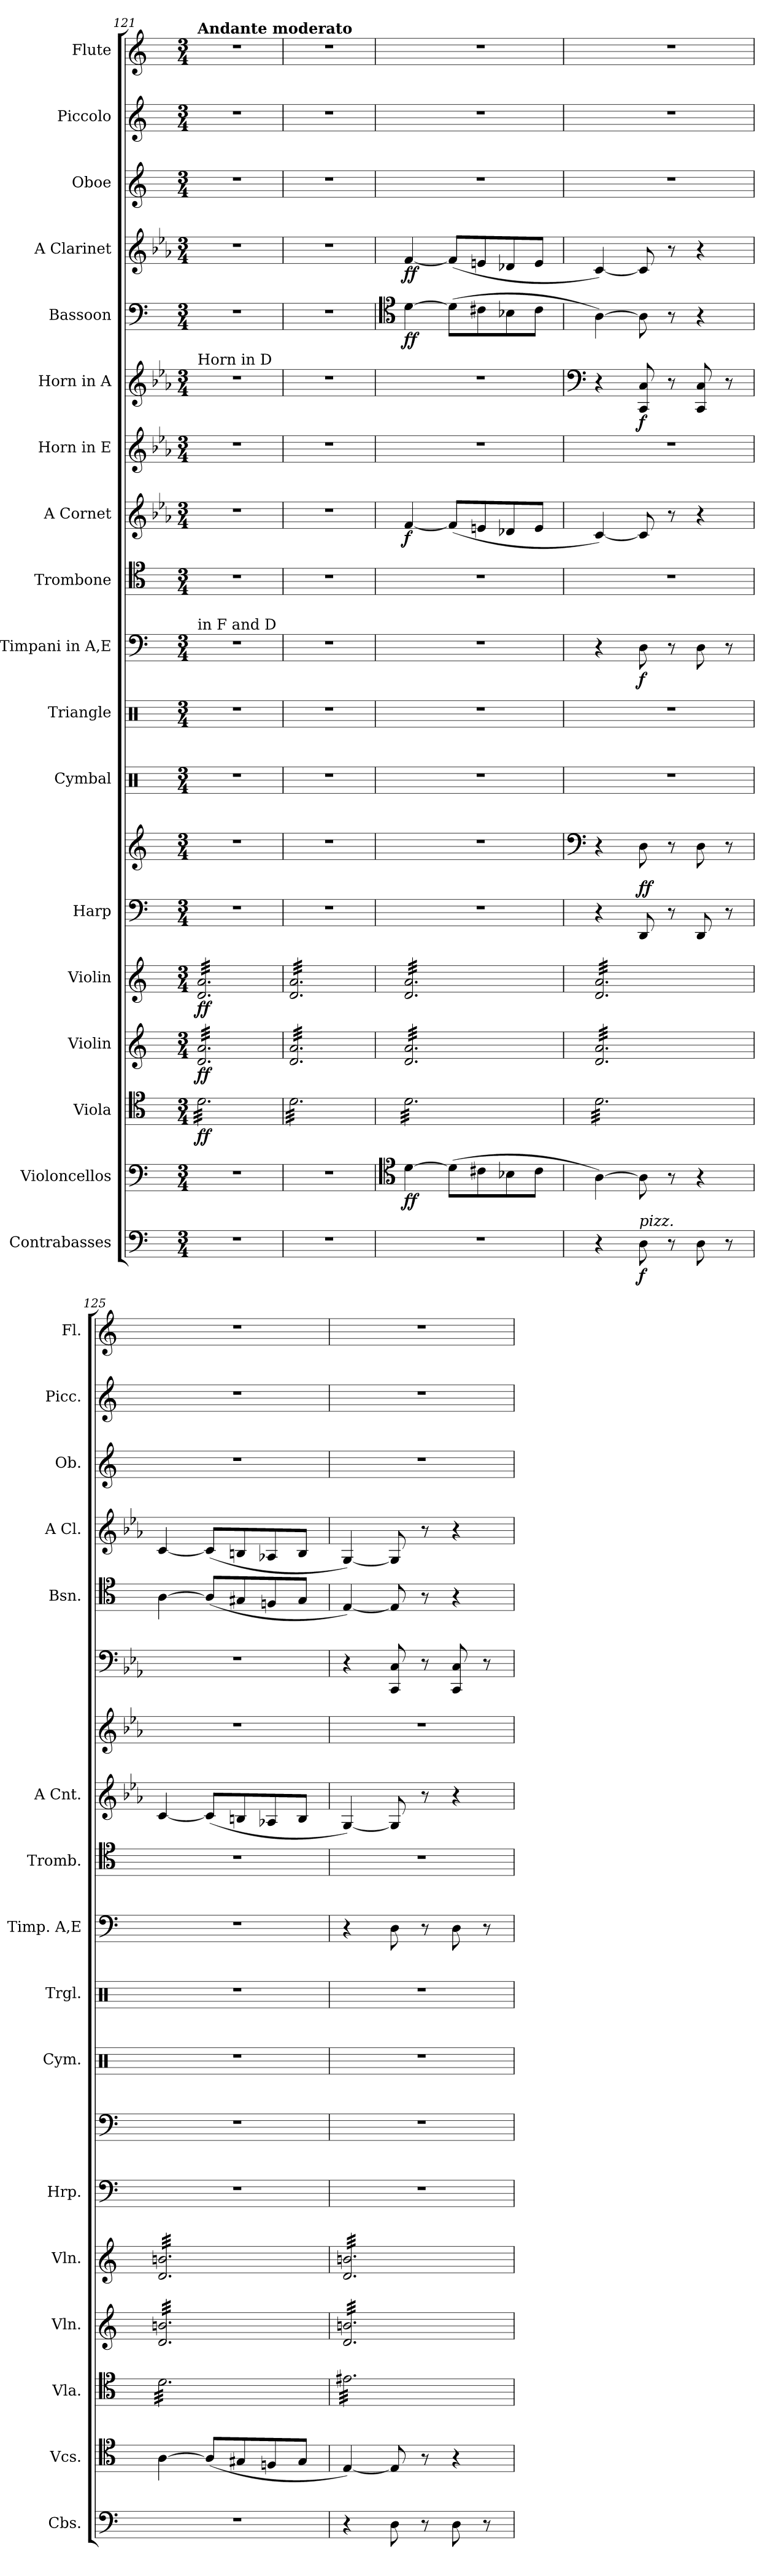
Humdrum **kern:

**kern	**dynam	**kern	**dynam	**kern	**dynam	**kern	**dynam	**kern	**dynam	**kern	**kern	**dynam	**kern	**kern	**kern	**dynam	**kern	**kern	**dynam	**kern	**kern	**dynam	**kern	**dynam	**kern	**dynam	**kern	**kern	**kern
*part18	*part18	*part17	*part17	*part16	*part16	*part15	*part15	*part14	*part14	*part13	*part13	*part13	*part12	*part11	*part10	*part10	*part9	*part8	*part8	*part7	*part6	*part6	*part5	*part5	*part4	*part4	*part3	*part2	*part1
*staff19	*staff19	*staff18	*staff18	*staff17	*staff17	*staff16	*staff16	*staff15	*staff15	*staff14	*staff13	*staff13/14	*staff12	*staff11	*staff10	*staff10	*staff9	*staff8	*staff8	*staff7	*staff6	*staff6	*staff5	*staff5	*staff4	*staff4	*staff3	*staff2	*staff1
*I"Contrabasses	*	*I"Violoncellos	*	*I"Viola	*	*I"Violin	*	*I"Violin	*	*I"Harp	*	*	*I"Cymbal	*I"Triangle	*I"Timpani in A,E	*	*I"Trombone	*I"A Cornet	*	*I"Horn in E	*I"Horn in A	*	*I"Bassoon	*	*I"A Clarinet	*	*I"Oboe	*I"Piccolo	*I"Flute
*I'Cbs.	*	*I'Vcs.	*	*I'Vla.	*	*I'Vln.	*	*I'Vln.	*	*I'Hrp.	*	*	*I'Cym.	*I'Trgl.	*I'Timp. A,E	*	*I'Tromb.	*I'A Cnt.	*	*	*	*	*I'Bsn.	*	*I'A Cl.	*	*I'Ob.	*I'Picc.	*I'Fl.
*clefF4	*	*clefF4	*	*clefC4	*	*clefG2	*	*clefG2	*	*clefF4	*clefG2	*	*clefX	*clefX	*clefF4	*	*clefC4	*clefG2	*	*clefG2	*clefG2	*	*clefF4	*	*clefG2	*	*clefG2	*clefG2	*clefG2
*ITrd7c12	*	*	*	*	*	*	*	*	*	*	*	*	*	*	*	*	*	*ITrd2c3	*	*ITrd2c3	*ITrd2c3	*	*	*	*ITrd2c3	*	*	*ITrd-7c-12	*
*k[]	*	*k[]	*	*k[]	*	*k[]	*	*k[]	*	*k[]	*k[]	*	*k[]	*k[]	*k[]	*	*k[]	*k[]	*	*k[]	*k[]	*	*k[]	*	*k[]	*	*k[]	*k[]	*k[]
*M3/4	*	*M3/4	*	*M3/4	*	*M3/4	*	*M3/4	*	*M3/4	*M3/4	*	*M3/4	*M3/4	*M3/4	*	*M3/4	*M3/4	*	*M3/4	*M3/4	*	*M3/4	*	*M3/4	*	*M3/4	*M3/4	*M3/4
*MM58	*	*MM58	*	*MM58	*	*MM58	*	*MM58	*	*MM58	*MM58	*	*MM58	*MM58	*MM58	*	*MM58	*MM58	*	*MM58	*MM58	*	*MM58	*	*MM58	*	*MM58	*MM58	*MM58
=121	=121	=121	=121	=121	=121	=121	=121	=121	=121	=121	=121	=121	=121	=121	=121	=121	=121	=121	=121	=121	=121	=121	=121	=121	=121	=121	=121	=121	=121
!	!	!	!	!	!	!	!	!	!	!	!	!	!	!	!	!	!	!	!	!	!	!	!	!	!	!	!	!	!LO:TX:a:B:t=Andante moderato
!	!	!	!	!	!	!	!	!	!	!	!	!	!	!	!	!	!	!	!	!	!LO:TX:a:t=Horn in D	!	!	!	!	!	!	!	!
!	!	!	!	!	!	!	!	!	!	!	!	!	!	!	!LO:TX:a:t=in F and D	!	!	!	!	!	!	!	!	!	!	!	!	!	!
!	!	!	!	!	!LO:DY:b	!	!LO:DY:b	!	!LO:DY:b	!	!	!	!	!	!	!	!	!	!	!	!	!	!	!	!	!	!	!	!
*	*	*	*	*tremolo	*	*	*	*	*	*	*	*	*	*	*	*	*	*	*	*	*	*	*	*	*	*	*	*	*
*	*	*	*	*	*	*tremolo	*	*	*	*	*	*	*	*	*	*	*	*	*	*	*	*	*	*	*	*	*	*	*
*	*	*	*	*	*	*	*	*tremolo	*	*	*	*	*	*	*	*	*	*	*	*	*	*	*	*	*	*	*	*	*
2.r	.	2.r	.	32d\LLL	ff	32d/ 32a/LLL	ff	32d/ 32a/LLL	ff	2.r	2.r	.	2.r	2.r	2.r	.	2.r	2.r	.	2.r	2.r	.	2.r	.	2.r	.	2.r	2.r	2.r
.	.	.	.	32d\	.	32d/ 32a/	.	32d/ 32a/	.	.	.	.	.	.	.	.	.	.	.	.	.	.	.	.	.	.	.	.	.
.	.	.	.	32d\	.	32d/ 32a/	.	32d/ 32a/	.	.	.	.	.	.	.	.	.	.	.	.	.	.	.	.	.	.	.	.	.
.	.	.	.	32d\	.	32d/ 32a/	.	32d/ 32a/	.	.	.	.	.	.	.	.	.	.	.	.	.	.	.	.	.	.	.	.	.
.	.	.	.	32d\	.	32d/ 32a/	.	32d/ 32a/	.	.	.	.	.	.	.	.	.	.	.	.	.	.	.	.	.	.	.	.	.
.	.	.	.	32d\	.	32d/ 32a/	.	32d/ 32a/	.	.	.	.	.	.	.	.	.	.	.	.	.	.	.	.	.	.	.	.	.
.	.	.	.	32d\	.	32d/ 32a/	.	32d/ 32a/	.	.	.	.	.	.	.	.	.	.	.	.	.	.	.	.	.	.	.	.	.
.	.	.	.	32d\	.	32d/ 32a/	.	32d/ 32a/	.	.	.	.	.	.	.	.	.	.	.	.	.	.	.	.	.	.	.	.	.
.	.	.	.	32d\	.	32d/ 32a/	.	32d/ 32a/	.	.	.	.	.	.	.	.	.	.	.	.	.	.	.	.	.	.	.	.	.
.	.	.	.	32d\	.	32d/ 32a/	.	32d/ 32a/	.	.	.	.	.	.	.	.	.	.	.	.	.	.	.	.	.	.	.	.	.
.	.	.	.	32d\	.	32d/ 32a/	.	32d/ 32a/	.	.	.	.	.	.	.	.	.	.	.	.	.	.	.	.	.	.	.	.	.
.	.	.	.	32d\	.	32d/ 32a/	.	32d/ 32a/	.	.	.	.	.	.	.	.	.	.	.	.	.	.	.	.	.	.	.	.	.
.	.	.	.	32d\	.	32d/ 32a/	.	32d/ 32a/	.	.	.	.	.	.	.	.	.	.	.	.	.	.	.	.	.	.	.	.	.
.	.	.	.	32d\	.	32d/ 32a/	.	32d/ 32a/	.	.	.	.	.	.	.	.	.	.	.	.	.	.	.	.	.	.	.	.	.
.	.	.	.	32d\	.	32d/ 32a/	.	32d/ 32a/	.	.	.	.	.	.	.	.	.	.	.	.	.	.	.	.	.	.	.	.	.
.	.	.	.	32d\	.	32d/ 32a/	.	32d/ 32a/	.	.	.	.	.	.	.	.	.	.	.	.	.	.	.	.	.	.	.	.	.
.	.	.	.	32d\	.	32d/ 32a/	.	32d/ 32a/	.	.	.	.	.	.	.	.	.	.	.	.	.	.	.	.	.	.	.	.	.
.	.	.	.	32d\	.	32d/ 32a/	.	32d/ 32a/	.	.	.	.	.	.	.	.	.	.	.	.	.	.	.	.	.	.	.	.	.
.	.	.	.	32d\	.	32d/ 32a/	.	32d/ 32a/	.	.	.	.	.	.	.	.	.	.	.	.	.	.	.	.	.	.	.	.	.
.	.	.	.	32d\	.	32d/ 32a/	.	32d/ 32a/	.	.	.	.	.	.	.	.	.	.	.	.	.	.	.	.	.	.	.	.	.
.	.	.	.	32d\	.	32d/ 32a/	.	32d/ 32a/	.	.	.	.	.	.	.	.	.	.	.	.	.	.	.	.	.	.	.	.	.
.	.	.	.	32d\	.	32d/ 32a/	.	32d/ 32a/	.	.	.	.	.	.	.	.	.	.	.	.	.	.	.	.	.	.	.	.	.
.	.	.	.	32d\	.	32d/ 32a/	.	32d/ 32a/	.	.	.	.	.	.	.	.	.	.	.	.	.	.	.	.	.	.	.	.	.
.	.	.	.	32d\JJJ	.	32d/ 32a/JJJ	.	32d/ 32a/JJJ	.	.	.	.	.	.	.	.	.	.	.	.	.	.	.	.	.	.	.	.	.
=122	=122	=122	=122	=122	=122	=122	=122	=122	=122	=122	=122	=122	=122	=122	=122	=122	=122	=122	=122	=122	=122	=122	=122	=122	=122	=122	=122	=122	=122
2.r	.	2.r	.	32d\LLL	.	32d/ 32a/LLL	.	32d/ 32a/LLL	.	2.r	2.r	.	2.r	2.r	2.r	.	2.r	2.r	.	2.r	2.r	.	2.r	.	2.r	.	2.r	2.r	2.r
.	.	.	.	32d\	.	32d/ 32a/	.	32d/ 32a/	.	.	.	.	.	.	.	.	.	.	.	.	.	.	.	.	.	.	.	.	.
.	.	.	.	32d\	.	32d/ 32a/	.	32d/ 32a/	.	.	.	.	.	.	.	.	.	.	.	.	.	.	.	.	.	.	.	.	.
.	.	.	.	32d\	.	32d/ 32a/	.	32d/ 32a/	.	.	.	.	.	.	.	.	.	.	.	.	.	.	.	.	.	.	.	.	.
.	.	.	.	32d\	.	32d/ 32a/	.	32d/ 32a/	.	.	.	.	.	.	.	.	.	.	.	.	.	.	.	.	.	.	.	.	.
.	.	.	.	32d\	.	32d/ 32a/	.	32d/ 32a/	.	.	.	.	.	.	.	.	.	.	.	.	.	.	.	.	.	.	.	.	.
.	.	.	.	32d\	.	32d/ 32a/	.	32d/ 32a/	.	.	.	.	.	.	.	.	.	.	.	.	.	.	.	.	.	.	.	.	.
.	.	.	.	32d\	.	32d/ 32a/	.	32d/ 32a/	.	.	.	.	.	.	.	.	.	.	.	.	.	.	.	.	.	.	.	.	.
.	.	.	.	32d\	.	32d/ 32a/	.	32d/ 32a/	.	.	.	.	.	.	.	.	.	.	.	.	.	.	.	.	.	.	.	.	.
.	.	.	.	32d\	.	32d/ 32a/	.	32d/ 32a/	.	.	.	.	.	.	.	.	.	.	.	.	.	.	.	.	.	.	.	.	.
.	.	.	.	32d\	.	32d/ 32a/	.	32d/ 32a/	.	.	.	.	.	.	.	.	.	.	.	.	.	.	.	.	.	.	.	.	.
.	.	.	.	32d\	.	32d/ 32a/	.	32d/ 32a/	.	.	.	.	.	.	.	.	.	.	.	.	.	.	.	.	.	.	.	.	.
.	.	.	.	32d\	.	32d/ 32a/	.	32d/ 32a/	.	.	.	.	.	.	.	.	.	.	.	.	.	.	.	.	.	.	.	.	.
.	.	.	.	32d\	.	32d/ 32a/	.	32d/ 32a/	.	.	.	.	.	.	.	.	.	.	.	.	.	.	.	.	.	.	.	.	.
.	.	.	.	32d\	.	32d/ 32a/	.	32d/ 32a/	.	.	.	.	.	.	.	.	.	.	.	.	.	.	.	.	.	.	.	.	.
.	.	.	.	32d\	.	32d/ 32a/	.	32d/ 32a/	.	.	.	.	.	.	.	.	.	.	.	.	.	.	.	.	.	.	.	.	.
.	.	.	.	32d\	.	32d/ 32a/	.	32d/ 32a/	.	.	.	.	.	.	.	.	.	.	.	.	.	.	.	.	.	.	.	.	.
.	.	.	.	32d\	.	32d/ 32a/	.	32d/ 32a/	.	.	.	.	.	.	.	.	.	.	.	.	.	.	.	.	.	.	.	.	.
.	.	.	.	32d\	.	32d/ 32a/	.	32d/ 32a/	.	.	.	.	.	.	.	.	.	.	.	.	.	.	.	.	.	.	.	.	.
.	.	.	.	32d\	.	32d/ 32a/	.	32d/ 32a/	.	.	.	.	.	.	.	.	.	.	.	.	.	.	.	.	.	.	.	.	.
.	.	.	.	32d\	.	32d/ 32a/	.	32d/ 32a/	.	.	.	.	.	.	.	.	.	.	.	.	.	.	.	.	.	.	.	.	.
.	.	.	.	32d\	.	32d/ 32a/	.	32d/ 32a/	.	.	.	.	.	.	.	.	.	.	.	.	.	.	.	.	.	.	.	.	.
.	.	.	.	32d\	.	32d/ 32a/	.	32d/ 32a/	.	.	.	.	.	.	.	.	.	.	.	.	.	.	.	.	.	.	.	.	.
.	.	.	.	32d\JJJ	.	32d/ 32a/JJJ	.	32d/ 32a/JJJ	.	.	.	.	.	.	.	.	.	.	.	.	.	.	.	.	.	.	.	.	.
=123	=123	=123	=123	=123	=123	=123	=123	=123	=123	=123	=123	=123	=123	=123	=123	=123	=123	=123	=123	=123	=123	=123	=123	=123	=123	=123	=123	=123	=123
*	*	*clefC4	*	*	*	*	*	*	*	*	*	*	*	*	*	*	*	*	*	*	*	*	*clefC4	*	*	*	*	*	*
!	!	!	!LO:DY:b	!	!	!	!	!	!	!	!	!	!	!	!	!	!	!	!LO:DY:b	!	!	!	!	!LO:DY:b	!	!LO:DY:b	!	!	!
2.r	.	[4d\	ff	32d\LLL	.	32d/ 32a/LLL	.	32d/ 32a/LLL	.	2.r	2.r	.	2.r	2.r	2.r	.	2.r	[4d/	f	2.r	2.r	.	[4d\	ff	[4d/	ff	2.r	2.r	2.r
.	.	.	.	32d\	.	32d/ 32a/	.	32d/ 32a/	.	.	.	.	.	.	.	.	.	.	.	.	.	.	.	.	.	.	.	.	.
.	.	.	.	32d\	.	32d/ 32a/	.	32d/ 32a/	.	.	.	.	.	.	.	.	.	.	.	.	.	.	.	.	.	.	.	.	.
.	.	.	.	32d\	.	32d/ 32a/	.	32d/ 32a/	.	.	.	.	.	.	.	.	.	.	.	.	.	.	.	.	.	.	.	.	.
.	.	.	.	32d\	.	32d/ 32a/	.	32d/ 32a/	.	.	.	.	.	.	.	.	.	.	.	.	.	.	.	.	.	.	.	.	.
.	.	.	.	32d\	.	32d/ 32a/	.	32d/ 32a/	.	.	.	.	.	.	.	.	.	.	.	.	.	.	.	.	.	.	.	.	.
.	.	.	.	32d\	.	32d/ 32a/	.	32d/ 32a/	.	.	.	.	.	.	.	.	.	.	.	.	.	.	.	.	.	.	.	.	.
.	.	.	.	32d\	.	32d/ 32a/	.	32d/ 32a/	.	.	.	.	.	.	.	.	.	.	.	.	.	.	.	.	.	.	.	.	.
.	.	(8d\L]	.	32d\	.	32d/ 32a/	.	32d/ 32a/	.	.	.	.	.	.	.	.	.	(8d/L]	.	.	.	.	(8d\L]	.	(8d/L]	.	.	.	.
.	.	.	.	32d\	.	32d/ 32a/	.	32d/ 32a/	.	.	.	.	.	.	.	.	.	.	.	.	.	.	.	.	.	.	.	.	.
.	.	.	.	32d\	.	32d/ 32a/	.	32d/ 32a/	.	.	.	.	.	.	.	.	.	.	.	.	.	.	.	.	.	.	.	.	.
.	.	.	.	32d\	.	32d/ 32a/	.	32d/ 32a/	.	.	.	.	.	.	.	.	.	.	.	.	.	.	.	.	.	.	.	.	.
.	.	8c#X\	.	32d\	.	32d/ 32a/	.	32d/ 32a/	.	.	.	.	.	.	.	.	.	8c#X/	.	.	.	.	8c#X\	.	8c#X/	.	.	.	.
.	.	.	.	32d\	.	32d/ 32a/	.	32d/ 32a/	.	.	.	.	.	.	.	.	.	.	.	.	.	.	.	.	.	.	.	.	.
.	.	.	.	32d\	.	32d/ 32a/	.	32d/ 32a/	.	.	.	.	.	.	.	.	.	.	.	.	.	.	.	.	.	.	.	.	.
.	.	.	.	32d\	.	32d/ 32a/	.	32d/ 32a/	.	.	.	.	.	.	.	.	.	.	.	.	.	.	.	.	.	.	.	.	.
.	.	8B-X\	.	32d\	.	32d/ 32a/	.	32d/ 32a/	.	.	.	.	.	.	.	.	.	8B-X/	.	.	.	.	8B-X\	.	8B-X/	.	.	.	.
.	.	.	.	32d\	.	32d/ 32a/	.	32d/ 32a/	.	.	.	.	.	.	.	.	.	.	.	.	.	.	.	.	.	.	.	.	.
.	.	.	.	32d\	.	32d/ 32a/	.	32d/ 32a/	.	.	.	.	.	.	.	.	.	.	.	.	.	.	.	.	.	.	.	.	.
.	.	.	.	32d\	.	32d/ 32a/	.	32d/ 32a/	.	.	.	.	.	.	.	.	.	.	.	.	.	.	.	.	.	.	.	.	.
.	.	8c#\J	.	32d\	.	32d/ 32a/	.	32d/ 32a/	.	.	.	.	.	.	.	.	.	8c#/J	.	.	.	.	8c#\J	.	8c#/J	.	.	.	.
.	.	.	.	32d\	.	32d/ 32a/	.	32d/ 32a/	.	.	.	.	.	.	.	.	.	.	.	.	.	.	.	.	.	.	.	.	.
.	.	.	.	32d\	.	32d/ 32a/	.	32d/ 32a/	.	.	.	.	.	.	.	.	.	.	.	.	.	.	.	.	.	.	.	.	.
.	.	.	.	32d\JJJ	.	32d/ 32a/JJJ	.	32d/ 32a/JJJ	.	.	.	.	.	.	.	.	.	.	.	.	.	.	.	.	.	.	.	.	.
=124	=124	=124	=124	=124	=124	=124	=124	=124	=124	=124	=124	=124	=124	=124	=124	=124	=124	=124	=124	=124	=124	=124	=124	=124	=124	=124	=124	=124	=124
*	*	*	*	*	*	*	*	*	*	*	*clefF4	*	*	*	*	*	*	*	*	*	*clefF4	*	*	*	*	*	*	*	*
4r	.	[4A\)	.	32d\LLL	.	32d/ 32a/LLL	.	32d/ 32a/LLL	.	4r	4r	.	2.r	2.r	4r	.	2.r	[4A/)	.	2.r	4r	.	[4A\)	.	[4A/)	.	2.r	2.r	2.r
.	.	.	.	32d\	.	32d/ 32a/	.	32d/ 32a/	.	.	.	.	.	.	.	.	.	.	.	.	.	.	.	.	.	.	.	.	.
.	.	.	.	32d\	.	32d/ 32a/	.	32d/ 32a/	.	.	.	.	.	.	.	.	.	.	.	.	.	.	.	.	.	.	.	.	.
.	.	.	.	32d\	.	32d/ 32a/	.	32d/ 32a/	.	.	.	.	.	.	.	.	.	.	.	.	.	.	.	.	.	.	.	.	.
.	.	.	.	32d\	.	32d/ 32a/	.	32d/ 32a/	.	.	.	.	.	.	.	.	.	.	.	.	.	.	.	.	.	.	.	.	.
.	.	.	.	32d\	.	32d/ 32a/	.	32d/ 32a/	.	.	.	.	.	.	.	.	.	.	.	.	.	.	.	.	.	.	.	.	.
.	.	.	.	32d\	.	32d/ 32a/	.	32d/ 32a/	.	.	.	.	.	.	.	.	.	.	.	.	.	.	.	.	.	.	.	.	.
.	.	.	.	32d\	.	32d/ 32a/	.	32d/ 32a/	.	.	.	.	.	.	.	.	.	.	.	.	.	.	.	.	.	.	.	.	.
!LO:TX:a:i:t=pizz.	!	!	!	!	!	!	!	!	!	!	!	!	!	!	!	!	!	!	!	!	!	!	!	!	!	!	!	!	!
!	!LO:DY:b	!	!	!	!	!	!	!	!	!	!	!LO:DY:a=2	!	!	!	!	!	!	!	!	!	!	!	!	!	!	!	!	!
!	!	!	!	!	!	!	!	!	!	!	!	!LO:DY:n=1:b	!	!	!	!LO:DY:b	!	!	!	!	!	!LO:DY:b	!	!	!	!	!	!	!
8DD\	f	8A\]	.	32d\	.	32d/ 32a/	.	32d/ 32a/	.	8DD/	8D\	f f	.	.	8D\	f	.	8A/]	.	.	8AAA/ 8AA/	f	8A\]	.	8A/]	.	.	.	.
.	.	.	.	32d\	.	32d/ 32a/	.	32d/ 32a/	.	.	.	.	.	.	.	.	.	.	.	.	.	.	.	.	.	.	.	.	.
.	.	.	.	32d\	.	32d/ 32a/	.	32d/ 32a/	.	.	.	.	.	.	.	.	.	.	.	.	.	.	.	.	.	.	.	.	.
.	.	.	.	32d\	.	32d/ 32a/	.	32d/ 32a/	.	.	.	.	.	.	.	.	.	.	.	.	.	.	.	.	.	.	.	.	.
8r	.	8r	.	32d\	.	32d/ 32a/	.	32d/ 32a/	.	8r	8r	.	.	.	8r	.	.	8r	.	.	8r	.	8r	.	8r	.	.	.	.
.	.	.	.	32d\	.	32d/ 32a/	.	32d/ 32a/	.	.	.	.	.	.	.	.	.	.	.	.	.	.	.	.	.	.	.	.	.
.	.	.	.	32d\	.	32d/ 32a/	.	32d/ 32a/	.	.	.	.	.	.	.	.	.	.	.	.	.	.	.	.	.	.	.	.	.
.	.	.	.	32d\	.	32d/ 32a/	.	32d/ 32a/	.	.	.	.	.	.	.	.	.	.	.	.	.	.	.	.	.	.	.	.	.
8DD\	.	4r	.	32d\	.	32d/ 32a/	.	32d/ 32a/	.	8DD/	8D\	.	.	.	8D\	.	.	4r	.	.	8AAA/ 8AA/	.	4r	.	4r	.	.	.	.
.	.	.	.	32d\	.	32d/ 32a/	.	32d/ 32a/	.	.	.	.	.	.	.	.	.	.	.	.	.	.	.	.	.	.	.	.	.
.	.	.	.	32d\	.	32d/ 32a/	.	32d/ 32a/	.	.	.	.	.	.	.	.	.	.	.	.	.	.	.	.	.	.	.	.	.
.	.	.	.	32d\	.	32d/ 32a/	.	32d/ 32a/	.	.	.	.	.	.	.	.	.	.	.	.	.	.	.	.	.	.	.	.	.
8r	.	.	.	32d\	.	32d/ 32a/	.	32d/ 32a/	.	8r	8r	.	.	.	8r	.	.	.	.	.	8r	.	.	.	.	.	.	.	.
.	.	.	.	32d\	.	32d/ 32a/	.	32d/ 32a/	.	.	.	.	.	.	.	.	.	.	.	.	.	.	.	.	.	.	.	.	.
.	.	.	.	32d\	.	32d/ 32a/	.	32d/ 32a/	.	.	.	.	.	.	.	.	.	.	.	.	.	.	.	.	.	.	.	.	.
.	.	.	.	32d\JJJ	.	32d/ 32a/JJJ	.	32d/ 32a/JJJ	.	.	.	.	.	.	.	.	.	.	.	.	.	.	.	.	.	.	.	.	.
=125	=125	=125	=125	=125	=125	=125	=125	=125	=125	=125	=125	=125	=125	=125	=125	=125	=125	=125	=125	=125	=125	=125	=125	=125	=125	=125	=125	=125	=125
2.r	.	[4A\	.	32d\LLL	.	32d/ 32bn/LLL	.	32d/ 32bn/LLL	.	2.r	2.r	.	2.r	2.r	2.r	.	2.r	[4A/	.	2.r	2.r	.	[4A\	.	[4A/	.	2.r	2.r	2.r
.	.	.	.	32d\	.	32d/ 32bn/	.	32d/ 32bn/	.	.	.	.	.	.	.	.	.	.	.	.	.	.	.	.	.	.	.	.	.
.	.	.	.	32d\	.	32d/ 32bn/	.	32d/ 32bn/	.	.	.	.	.	.	.	.	.	.	.	.	.	.	.	.	.	.	.	.	.
.	.	.	.	32d\	.	32d/ 32bn/	.	32d/ 32bn/	.	.	.	.	.	.	.	.	.	.	.	.	.	.	.	.	.	.	.	.	.
.	.	.	.	32d\	.	32d/ 32bn/	.	32d/ 32bn/	.	.	.	.	.	.	.	.	.	.	.	.	.	.	.	.	.	.	.	.	.
.	.	.	.	32d\	.	32d/ 32bn/	.	32d/ 32bn/	.	.	.	.	.	.	.	.	.	.	.	.	.	.	.	.	.	.	.	.	.
.	.	.	.	32d\	.	32d/ 32bn/	.	32d/ 32bn/	.	.	.	.	.	.	.	.	.	.	.	.	.	.	.	.	.	.	.	.	.
.	.	.	.	32d\	.	32d/ 32bn/	.	32d/ 32bn/	.	.	.	.	.	.	.	.	.	.	.	.	.	.	.	.	.	.	.	.	.
.	.	(8A/L]	.	32d\	.	32d/ 32bn/	.	32d/ 32bn/	.	.	.	.	.	.	.	.	.	(8A/L]	.	.	.	.	(8A/L]	.	(8A/L]	.	.	.	.
.	.	.	.	32d\	.	32d/ 32bn/	.	32d/ 32bn/	.	.	.	.	.	.	.	.	.	.	.	.	.	.	.	.	.	.	.	.	.
.	.	.	.	32d\	.	32d/ 32bn/	.	32d/ 32bn/	.	.	.	.	.	.	.	.	.	.	.	.	.	.	.	.	.	.	.	.	.
.	.	.	.	32d\	.	32d/ 32bn/	.	32d/ 32bn/	.	.	.	.	.	.	.	.	.	.	.	.	.	.	.	.	.	.	.	.	.
.	.	8G#X/	.	32d\	.	32d/ 32bn/	.	32d/ 32bn/	.	.	.	.	.	.	.	.	.	8G#X/	.	.	.	.	8G#X/	.	8G#X/	.	.	.	.
.	.	.	.	32d\	.	32d/ 32bn/	.	32d/ 32bn/	.	.	.	.	.	.	.	.	.	.	.	.	.	.	.	.	.	.	.	.	.
.	.	.	.	32d\	.	32d/ 32bn/	.	32d/ 32bn/	.	.	.	.	.	.	.	.	.	.	.	.	.	.	.	.	.	.	.	.	.
.	.	.	.	32d\	.	32d/ 32bn/	.	32d/ 32bn/	.	.	.	.	.	.	.	.	.	.	.	.	.	.	.	.	.	.	.	.	.
.	.	8Fn/	.	32d\	.	32d/ 32bn/	.	32d/ 32bn/	.	.	.	.	.	.	.	.	.	8Fn/	.	.	.	.	8Fn/	.	8Fn/	.	.	.	.
.	.	.	.	32d\	.	32d/ 32bn/	.	32d/ 32bn/	.	.	.	.	.	.	.	.	.	.	.	.	.	.	.	.	.	.	.	.	.
.	.	.	.	32d\	.	32d/ 32bn/	.	32d/ 32bn/	.	.	.	.	.	.	.	.	.	.	.	.	.	.	.	.	.	.	.	.	.
.	.	.	.	32d\	.	32d/ 32bn/	.	32d/ 32bn/	.	.	.	.	.	.	.	.	.	.	.	.	.	.	.	.	.	.	.	.	.
.	.	8G#/J	.	32d\	.	32d/ 32bn/	.	32d/ 32bn/	.	.	.	.	.	.	.	.	.	8G#/J	.	.	.	.	8G#/J	.	8G#/J	.	.	.	.
.	.	.	.	32d\	.	32d/ 32bn/	.	32d/ 32bn/	.	.	.	.	.	.	.	.	.	.	.	.	.	.	.	.	.	.	.	.	.
.	.	.	.	32d\	.	32d/ 32bn/	.	32d/ 32bn/	.	.	.	.	.	.	.	.	.	.	.	.	.	.	.	.	.	.	.	.	.
.	.	.	.	32d\JJJ	.	32d/ 32bn/JJJ	.	32d/ 32bn/JJJ	.	.	.	.	.	.	.	.	.	.	.	.	.	.	.	.	.	.	.	.	.
=126	=126	=126	=126	=126	=126	=126	=126	=126	=126	=126	=126	=126	=126	=126	=126	=126	=126	=126	=126	=126	=126	=126	=126	=126	=126	=126	=126	=126	=126
4r	.	[4E/)	.	32e#X\LLL	.	32d/ 32bn/LLL	.	32d/ 32bn/LLL	.	2.r	2.r	.	2.r	2.r	4r	.	2.r	[4E/)	.	2.r	4r	.	[4E/)	.	[4E/)	.	2.r	2.r	2.r
.	.	.	.	32e#X\	.	32d/ 32bn/	.	32d/ 32bn/	.	.	.	.	.	.	.	.	.	.	.	.	.	.	.	.	.	.	.	.	.
.	.	.	.	32e#X\	.	32d/ 32bn/	.	32d/ 32bn/	.	.	.	.	.	.	.	.	.	.	.	.	.	.	.	.	.	.	.	.	.
.	.	.	.	32e#X\	.	32d/ 32bn/	.	32d/ 32bn/	.	.	.	.	.	.	.	.	.	.	.	.	.	.	.	.	.	.	.	.	.
.	.	.	.	32e#X\	.	32d/ 32bn/	.	32d/ 32bn/	.	.	.	.	.	.	.	.	.	.	.	.	.	.	.	.	.	.	.	.	.
.	.	.	.	32e#X\	.	32d/ 32bn/	.	32d/ 32bn/	.	.	.	.	.	.	.	.	.	.	.	.	.	.	.	.	.	.	.	.	.
.	.	.	.	32e#X\	.	32d/ 32bn/	.	32d/ 32bn/	.	.	.	.	.	.	.	.	.	.	.	.	.	.	.	.	.	.	.	.	.
.	.	.	.	32e#X\	.	32d/ 32bn/	.	32d/ 32bn/	.	.	.	.	.	.	.	.	.	.	.	.	.	.	.	.	.	.	.	.	.
8DD\	.	8E/]	.	32e#X\	.	32d/ 32bn/	.	32d/ 32bn/	.	.	.	.	.	.	8D\	.	.	8E/]	.	.	8AAA/ 8AA/	.	8E/]	.	8E/]	.	.	.	.
.	.	.	.	32e#X\	.	32d/ 32bn/	.	32d/ 32bn/	.	.	.	.	.	.	.	.	.	.	.	.	.	.	.	.	.	.	.	.	.
.	.	.	.	32e#X\	.	32d/ 32bn/	.	32d/ 32bn/	.	.	.	.	.	.	.	.	.	.	.	.	.	.	.	.	.	.	.	.	.
.	.	.	.	32e#X\	.	32d/ 32bn/	.	32d/ 32bn/	.	.	.	.	.	.	.	.	.	.	.	.	.	.	.	.	.	.	.	.	.
8r	.	8r	.	32e#X\	.	32d/ 32bn/	.	32d/ 32bn/	.	.	.	.	.	.	8r	.	.	8r	.	.	8r	.	8r	.	8r	.	.	.	.
.	.	.	.	32e#X\	.	32d/ 32bn/	.	32d/ 32bn/	.	.	.	.	.	.	.	.	.	.	.	.	.	.	.	.	.	.	.	.	.
.	.	.	.	32e#X\	.	32d/ 32bn/	.	32d/ 32bn/	.	.	.	.	.	.	.	.	.	.	.	.	.	.	.	.	.	.	.	.	.
.	.	.	.	32e#X\	.	32d/ 32bn/	.	32d/ 32bn/	.	.	.	.	.	.	.	.	.	.	.	.	.	.	.	.	.	.	.	.	.
8DD\	.	4r	.	32e#X\	.	32d/ 32bn/	.	32d/ 32bn/	.	.	.	.	.	.	8D\	.	.	4r	.	.	8AAA/ 8AA/	.	4r	.	4r	.	.	.	.
.	.	.	.	32e#X\	.	32d/ 32bn/	.	32d/ 32bn/	.	.	.	.	.	.	.	.	.	.	.	.	.	.	.	.	.	.	.	.	.
.	.	.	.	32e#X\	.	32d/ 32bn/	.	32d/ 32bn/	.	.	.	.	.	.	.	.	.	.	.	.	.	.	.	.	.	.	.	.	.
.	.	.	.	32e#X\	.	32d/ 32bn/	.	32d/ 32bn/	.	.	.	.	.	.	.	.	.	.	.	.	.	.	.	.	.	.	.	.	.
8r	.	.	.	32e#X\	.	32d/ 32bn/	.	32d/ 32bn/	.	.	.	.	.	.	8r	.	.	.	.	.	8r	.	.	.	.	.	.	.	.
.	.	.	.	32e#X\	.	32d/ 32bn/	.	32d/ 32bn/	.	.	.	.	.	.	.	.	.	.	.	.	.	.	.	.	.	.	.	.	.
.	.	.	.	32e#X\	.	32d/ 32bn/	.	32d/ 32bn/	.	.	.	.	.	.	.	.	.	.	.	.	.	.	.	.	.	.	.	.	.
.	.	.	.	32e#X\JJJ	.	32d/ 32bn/JJJ	.	32d/ 32bn/JJJ	.	.	.	.	.	.	.	.	.	.	.	.	.	.	.	.	.	.	.	.	.
*	*	*	*	*	*	*	*	*Xtremolo	*	*	*	*	*	*	*	*	*	*	*	*	*	*	*	*	*	*	*	*	*
*	*	*	*	*	*	*Xtremolo	*	*	*	*	*	*	*	*	*	*	*	*	*	*	*	*	*	*	*	*	*	*	*
*	*	*	*	*Xtremolo	*	*	*	*	*	*	*	*	*	*	*	*	*	*	*	*	*	*	*	*	*	*	*	*	*
=	=	=	=	=	=	=	=	=	=	=	=	=	=	=	=	=	=	=	=	=	=	=	=	=	=	=	=	=	=
*-	*-	*-	*-	*-	*-	*-	*-	*-	*-	*-	*-	*-	*-	*-	*-	*-	*-	*-	*-	*-	*-	*-	*-	*-	*-	*-	*-	*-	*-
